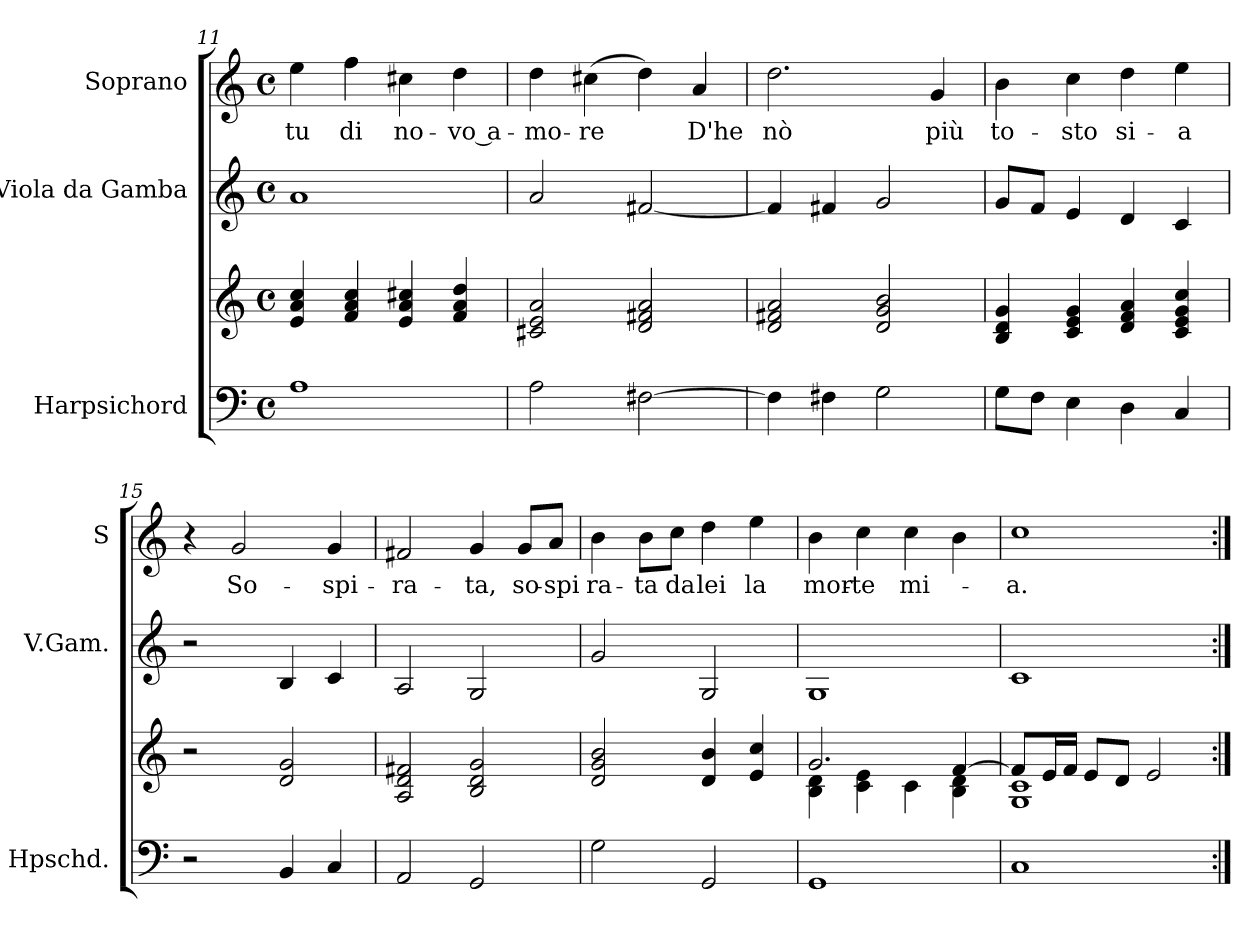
**kern	**kern	**kern	**kern	**text
*part3	*part3	*part2	*part1	*part1
*staff4	*staff3	*staff2	*staff1	*staff1
*I"Harpsichord	*	*I"Viola da Gamba	*I"Soprano	*
*I'Hpschd.	*	*I'V.Gam.	*I'S	*
*clefF4	*clefG2	*clefG2	*clefG2	*
*	*	*ITrd7c12	*	*
*k[]	*k[]	*k[]	*k[]	*
*C:	*C:	*C:	*C:	*
*M4/4	*M4/4	*M4/4	*M4/4	*
*met(c)	*met(c)	*met(c)	*met(c)	*
=11	=11	=11	=11	=11
!	!	!	!	!LO:LY:b
1A	4e/ 4a/ 4cc/	1A	4ee\	tu
!	!	!	!	!LO:LY:b
.	4f/ 4a/ 4cc/	.	4ff\	di
!	!	!	!	!LO:LY:b
.	4e/ 4a/ 4cc#X/	.	4cc#X\	no-
!	!	!	!	!LO:LY:b
.	4f/ 4a/ 4dd/	.	4dd\	-vo a-
=12	=12	=12	=12	=12
!	!	!	!	!LO:LY:b
2A\	2c#X/ 2e/ 2a/	2A/	4dd\	-mo-
!	!	!	!	!LO:LY:b
.	.	.	(>4cc#X\	-re
[2F#X\	2d/ 2f#X/ 2a/	[2F#X/	4dd\)	.
!	!	!	!	!LO:LY:b
.	.	.	4a/	D'he
!!LO:LB:g=z
=13	=13	=13	=13	=13
!	!	!	!	!LO:LY:b
4F#\]	2d/ 2f#X/ 2a/	4F#/]	2.dd\	nò
4F#X\	.	4F#X/	.	.
2G\	2d/ 2g/ 2b/	2G/	.	.
!	!	!	!	!LO:LY:b
.	.	.	4g/	più
=14	=14	=14	=14	=14
!	!	!	!	!LO:LY:b
8G\L	4B/ 4d/ 4g/	8G/L	4b\	to-
8F\J	.	8F/J	.	.
!	!	!	!	!LO:LY:b
4E\	4c/ 4e/ 4g/	4E/	4cc\	-sto
!	!	!	!	!LO:LY:b
4D\	4d/ 4f/ 4a/	4D/	4dd\	si-
!	!	!	!	!LO:LY:b
4C/	4c/ 4e/ 4g/ 4cc/	4C/	4ee\	-a
=15	=15	=15	=15	=15
2r	2r	2r	4r	.
!	!	!	!	!LO:LY:b
.	.	.	2g/	So-
4BB/	2d/ 2g/	4BB/	.	.
!	!	!	!	!LO:LY:b
4C/	.	4C/	4g/	-spi-
=16	=16	=16	=16	=16
!	!	!	!	!LO:LY:b
2AA/	2A/ 2d/ 2f#X/	2AA/	2f#X/	-ra-
!	!	!	!	!LO:LY:b
2GG/	2B/ 2d/ 2g/	2GG/	4g/	-ta,
!	!	!	!	!LO:LY:b
.	.	.	8g/L	so-
!	!	!	!	!LO:LY:b
.	.	.	8a/J	-spi
=17	=17	=17	=17	=17
!	!	!	!	!LO:LY:b
2G\	2d/ 2g/ 2b/	2G/	4b\	ra-
!	!	!	!	!LO:LY:b
.	.	.	8b\L	-ta
!	!	!	!	!LO:LY:b
.	.	.	8cc\J	da
!	!	!	!	!LO:LY:b
2GG/	4d/ 4b/	2GG/	4dd\	lei
!	!	!	!	!LO:LY:b
.	4e/ 4cc/	.	4ee\	la
!!LO:LB:g=z
=18	=18	=18	=18	=18
*	*^	*	*	*
!	!	!	!	!	!LO:LY:b
1GG	2.g/	4B\ 4d\	1GG	4b\	mor-
!	!	!	!	!	!LO:LY:b
.	.	4c\ 4e\	.	4cc\	-te
!	!	!	!	!	!LO:LY:b
.	.	4c\	.	4cc\	mi-
.	[>4f/	4B\ 4d\	.	4b\	.
=19	=19	=19	=19	=19	=19
!	!	!	!	!	!LO:LY:b
1C	8f/L]	1G 1c	1C	1cc	-a.
.	16e/L	.	.	.	.
.	16f/JJ	.	.	.	.
.	8e/L	.	.	.	.
.	8d/J	.	.	.	.
.	2e/	.	.	.	.
*	*v	*v	*	*	*
=:|!	=:|!	=:|!	=:|!	=:|!
*-	*-	*-	*-	*-
